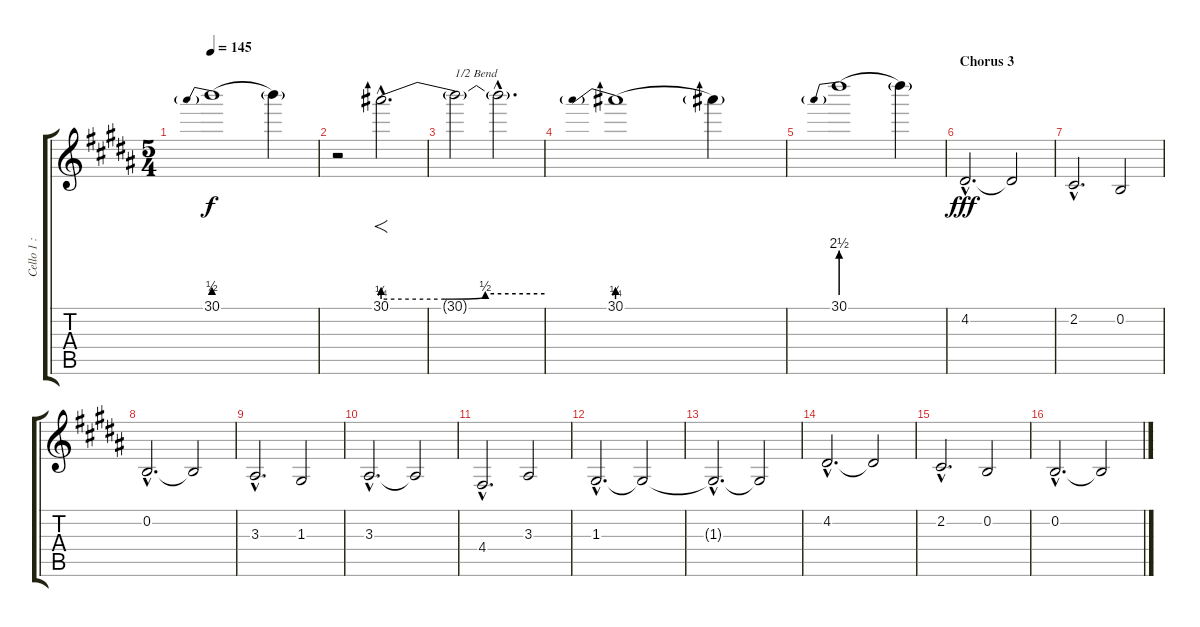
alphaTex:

\track ("Cello 1 : Lead" "Cello 1 : ") {instrument cello}
\staff {score tabs}
\tuning (E4 B3 G3 D3 A2 E2) {hide}
\ts (5 4)
\tempo 145
\clef g2
\ks b
30.1{be (prebend 0 2 60 2)}.1{dy f} 30.1{t}.4 |
r.2 30.1{be (custom 0 1 23 1 38 2 60 2) hac}.2{f d} |
30.1{t}.2{txt "1/2 Bend"} 30.1{hac t}.2{d} |
30.1{be (prebend 0 1 60 1)}.1 30.1{t}.4 |
30.1{be (prebend 0 10 60 10)}.1 30.1{t}.4 |
\section ("" "Chorus 3")
4.2{hac}.2{d dy fff volume 16} 4.2{t}.2 |
2.2{hac}.2{d} 0.2.2 |
0.2{hac}.2{d} 0.2{t}.2 |
3.3{hac}.2{d} 1.3.2 |
3.3{hac}.2{d} 3.3{t}.2 |
4.4{hac}.2{d} 3.3.2 |
1.3{hac}.2{d} 1.3{t}.2 |
1.3{hac t}.2{d} 1.3{t}.2 |
4.2{hac}.2{d} 4.2{t}.2 |
2.2{hac}.2{d} 0.2.2 |
0.2{hac}.2{d} 0.2{t}.2
